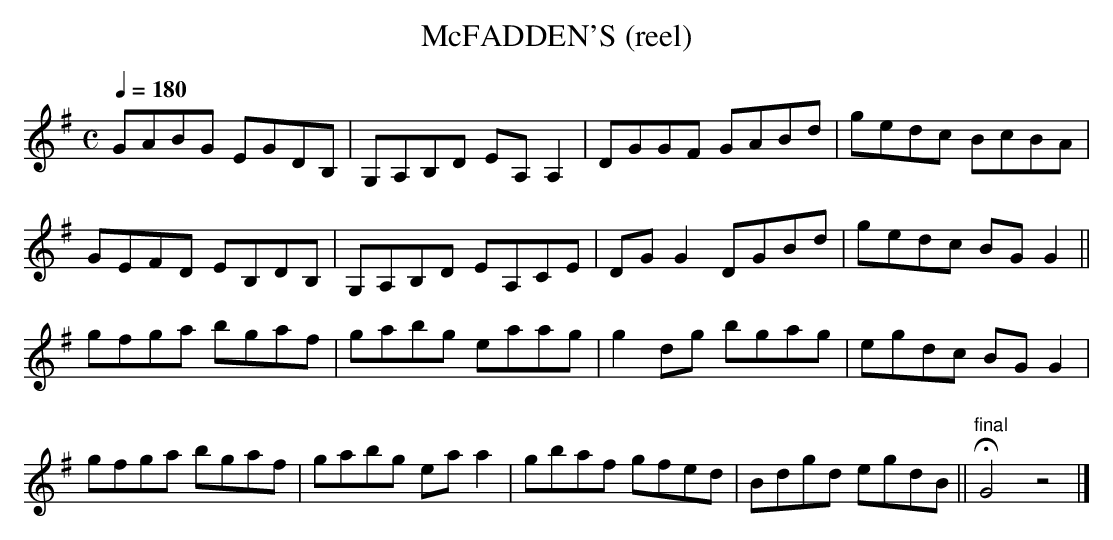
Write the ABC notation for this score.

X:1
T:McFADDEN'S (reel)
Q:1/4=180
M:C
K:G
GABG EGDB,|G,A,B,D EA,A,2|DGGF GABd|gedc BcBA|
GEFD EB,DB,|G,A,B,D EA,CE|DG G2 DGBd|gedc BG G2||
gfga bgaf|gabg eaag|g2dg bgag|egdc BG G2|
gfga bgaf|gabg eaa2|gbaf gfed|Bdgd egdB||"final"HG4z4|]
